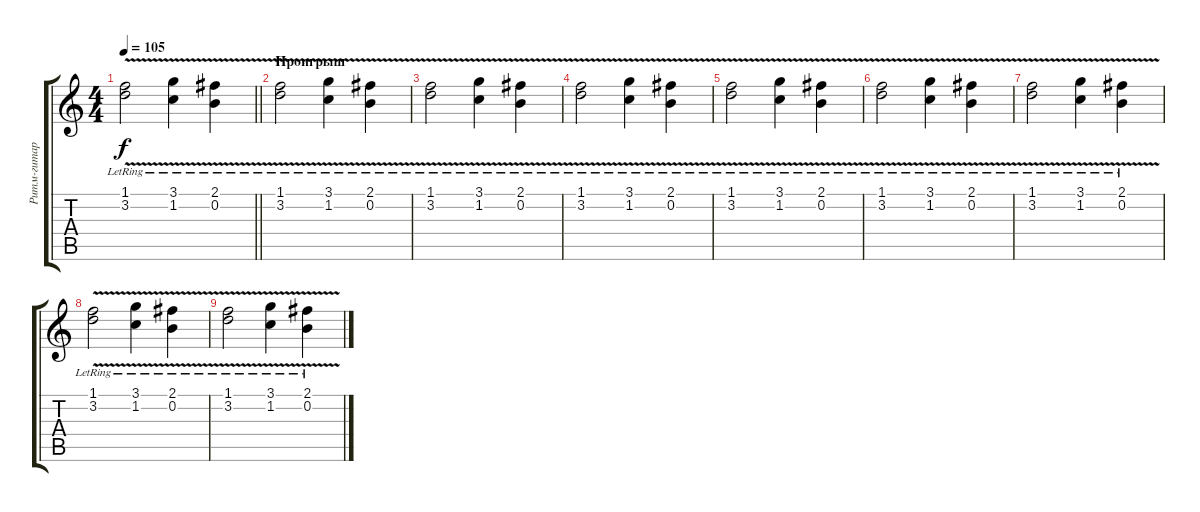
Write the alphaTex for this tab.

\track ("Ритм-гитара" "Ритм-гитар") {instrument overdrivenguitar}
\staff {score tabs}
\tuning (E4 B3 G3 D3 A2 E2) {hide}
\ts (4 4)
\tempo 105
\clef g2
\barLineRight lightlight
\ks c
(1.1{v lr} 3.2{v lr}).2{dy f} (3.1{v lr} 1.2{v lr}).4 (2.1{v lr} 0.2{v}).4 |
\section ("" "Проигрыш")
(1.1{v lr} 3.2{v lr}).2 (3.1{v lr} 1.2{v lr}).4 (2.1{v lr} 0.2{v}).4 |
(1.1{v lr} 3.2{v lr}).2 (3.1{v lr} 1.2{v lr}).4 (2.1{v lr} 0.2{v}).4 |
(1.1{v lr} 3.2{v lr}).2 (3.1{v lr} 1.2{v lr}).4 (2.1{v lr} 0.2{v}).4 |
(1.1{v lr} 3.2{v lr}).2 (3.1{v lr} 1.2{v lr}).4 (2.1{v lr} 0.2{v}).4 |
(1.1{v lr} 3.2{v lr}).2 (3.1{v lr} 1.2{v lr}).4 (2.1{v lr} 0.2{v}).4 |
(1.1{v lr} 3.2{v lr}).2 (3.1{v lr} 1.2{v lr}).4 (2.1{v lr} 0.2{v}).4 |
(1.1{v lr} 3.2{v lr}).2 (3.1{v lr} 1.2{v lr}).4 (2.1{v lr} 0.2{v}).4 |
(1.1{v lr} 3.2{v lr}).2 (3.1{v lr} 1.2{v lr}).4 (2.1{v lr} 0.2{v}).4
